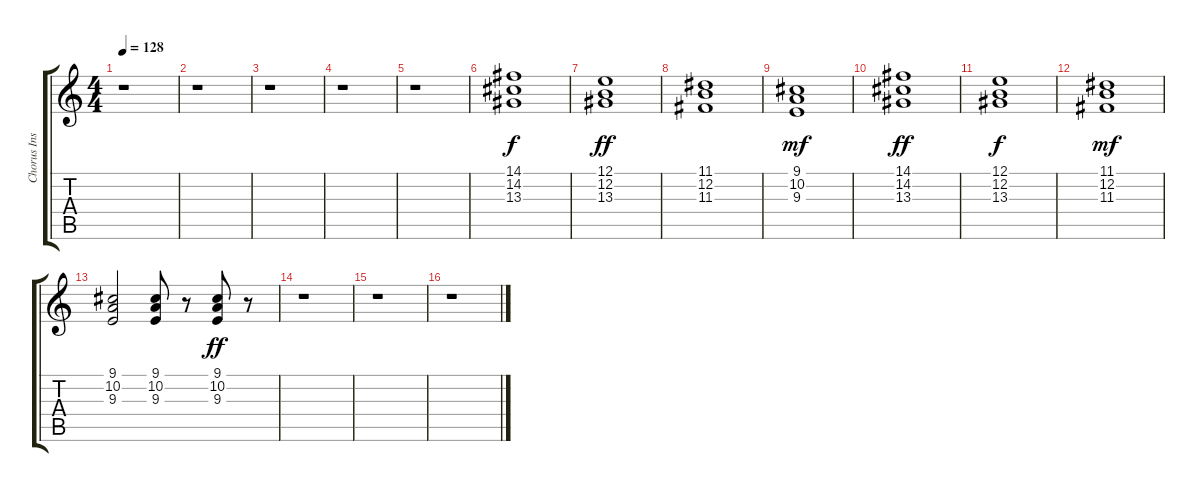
\track ("Chorus Instrumental Background" "Chorus Ins") {instrument rockorgan}
\staff {score tabs}
\tuning (E4 B3 G3 D3 A2 E2) {hide}
\ts (4 4)
\tempo 128
\clef g2
\ks c
r.1{dy f} |
r.1 |
r.1 |
r.1 |
r.1 |
(14.1 14.2 13.3).1{instrument rockorgan} |
(12.1 12.2 13.3).1{dy ff} |
(11.1 12.2 11.3).1 |
(9.1 10.2 9.3).1{dy mf} |
(14.1 14.2 13.3).1{dy ff} |
(12.1 12.2 13.3).1{dy f} |
(11.1 12.2 11.3).1{dy mf} |
(9.1 10.2 9.3).2 (9.1 10.2 9.3).8 r.8 (9.1 10.2 9.3).8{dy ff} r.8 |
r.1 |
r.1 |
r.1
